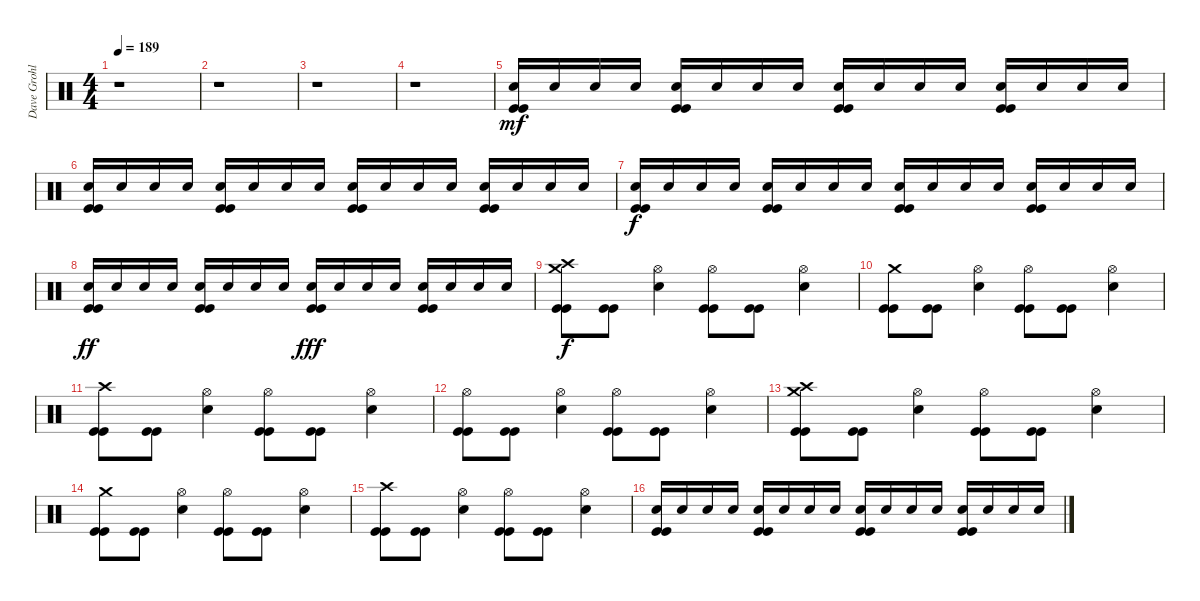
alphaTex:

\track ("Dave Grohl (Drums)" "Dave Grohl") {instrument percussion}
\staff {score}
\articulation defaults
\ts (4 4)
\tempo 189
\clef neutral
\ks c
r.1{dy mf} |
r.1 |
r.1 |
r.1 |
("Electric Snare (hit)" "Kick (hit)" "Kick (hit)").16 "Electric Snare (hit)".16 "Electric Snare (hit)".16 "Electric Snare (hit)".16 ("Electric Snare (hit)" "Kick (hit)" "Kick (hit)").16 "Electric Snare (hit)".16 "Electric Snare (hit)".16 "Electric Snare (hit)".16 ("Electric Snare (hit)" "Kick (hit)" "Kick (hit)").16 "Electric Snare (hit)".16 "Electric Snare (hit)".16 "Electric Snare (hit)".16 ("Electric Snare (hit)" "Kick (hit)" "Kick (hit)").16 "Electric Snare (hit)".16 "Electric Snare (hit)".16 "Electric Snare (hit)".16 |
("Electric Snare (hit)" "Kick (hit)" "Kick (hit)").16 "Electric Snare (hit)".16 "Electric Snare (hit)".16 "Electric Snare (hit)".16 ("Electric Snare (hit)" "Kick (hit)" "Kick (hit)").16 "Electric Snare (hit)".16 "Electric Snare (hit)".16 "Electric Snare (hit)".16 ("Electric Snare (hit)" "Kick (hit)" "Kick (hit)").16 "Electric Snare (hit)".16 "Electric Snare (hit)".16 "Electric Snare (hit)".16 ("Electric Snare (hit)" "Kick (hit)" "Kick (hit)").16 "Electric Snare (hit)".16 "Electric Snare (hit)".16 "Electric Snare (hit)".16 |
("Electric Snare (hit)" "Kick (hit)" "Kick (hit)").16{dy f} "Electric Snare (hit)".16 "Electric Snare (hit)".16 "Electric Snare (hit)".16 ("Electric Snare (hit)" "Kick (hit)" "Kick (hit)").16 "Electric Snare (hit)".16 "Electric Snare (hit)".16 "Electric Snare (hit)".16 ("Electric Snare (hit)" "Kick (hit)" "Kick (hit)").16 "Electric Snare (hit)".16 "Electric Snare (hit)".16 "Electric Snare (hit)".16 ("Electric Snare (hit)" "Kick (hit)" "Kick (hit)").16 "Electric Snare (hit)".16 "Electric Snare (hit)".16 "Electric Snare (hit)".16 |
("Electric Snare (hit)" "Kick (hit)" "Kick (hit)").16{dy ff} "Electric Snare (hit)".16 "Electric Snare (hit)".16 "Electric Snare (hit)".16 ("Electric Snare (hit)" "Kick (hit)" "Kick (hit)").16 "Electric Snare (hit)".16 "Electric Snare (hit)".16 "Electric Snare (hit)".16 ("Electric Snare (hit)" "Kick (hit)" "Kick (hit)").16{dy fff} "Electric Snare (hit)".16 "Electric Snare (hit)".16 "Electric Snare (hit)".16 ("Electric Snare (hit)" "Kick (hit)" "Kick (hit)").16 "Electric Snare (hit)".16 "Electric Snare (hit)".16 "Electric Snare (hit)".16 |
("Crash high (hit)" "Crash medium (hit)" "Kick (hit)" "Kick (hit)").8{dy f} ("Kick (hit)" "Kick (hit)").8 ("Hi-Hat (open)" "Electric Snare (hit)").4 ("Hi-Hat (open)" "Kick (hit)" "Kick (hit)").8 ("Kick (hit)" "Kick (hit)").8 ("Hi-Hat (open)" "Electric Snare (hit)").4 |
("Crash medium (hit)" "Kick (hit)" "Kick (hit)").8 ("Kick (hit)" "Kick (hit)").8 ("Hi-Hat (open)" "Electric Snare (hit)").4 ("Hi-Hat (open)" "Kick (hit)" "Kick (hit)").8 ("Kick (hit)" "Kick (hit)").8 ("Hi-Hat (open)" "Electric Snare (hit)").4 |
("Crash high (hit)" "Kick (hit)" "Kick (hit)").8 ("Kick (hit)" "Kick (hit)").8 ("Hi-Hat (open)" "Electric Snare (hit)").4 ("Hi-Hat (open)" "Kick (hit)" "Kick (hit)").8 ("Kick (hit)" "Kick (hit)").8 ("Hi-Hat (open)" "Electric Snare (hit)").4 |
("Hi-Hat (open)" "Kick (hit)" "Kick (hit)").8 ("Kick (hit)" "Kick (hit)").8 ("Hi-Hat (open)" "Electric Snare (hit)").4 ("Hi-Hat (open)" "Kick (hit)" "Kick (hit)").8 ("Kick (hit)" "Kick (hit)").8 ("Hi-Hat (open)" "Electric Snare (hit)").4 |
("Crash high (hit)" "Crash medium (hit)" "Kick (hit)" "Kick (hit)").8 ("Kick (hit)" "Kick (hit)").8 ("Hi-Hat (open)" "Electric Snare (hit)").4 ("Hi-Hat (open)" "Kick (hit)" "Kick (hit)").8 ("Kick (hit)" "Kick (hit)").8 ("Hi-Hat (open)" "Electric Snare (hit)").4 |
("Crash medium (hit)" "Kick (hit)" "Kick (hit)").8 ("Kick (hit)" "Kick (hit)").8 ("Hi-Hat (open)" "Electric Snare (hit)").4 ("Hi-Hat (open)" "Kick (hit)" "Kick (hit)").8 ("Kick (hit)" "Kick (hit)").8 ("Hi-Hat (open)" "Electric Snare (hit)").4 |
("Crash high (hit)" "Kick (hit)" "Kick (hit)").8 ("Kick (hit)" "Kick (hit)").8 ("Hi-Hat (open)" "Electric Snare (hit)").4 ("Hi-Hat (open)" "Kick (hit)" "Kick (hit)").8 ("Kick (hit)" "Kick (hit)").8 ("Hi-Hat (open)" "Electric Snare (hit)").4 |
("Electric Snare (hit)" "Kick (hit)" "Kick (hit)").16 "Electric Snare (hit)".16 "Electric Snare (hit)".16 "Electric Snare (hit)".16 ("Electric Snare (hit)" "Kick (hit)" "Kick (hit)").16 "Electric Snare (hit)".16 "Electric Snare (hit)".16 "Electric Snare (hit)".16 ("Electric Snare (hit)" "Kick (hit)" "Kick (hit)").16 "Electric Snare (hit)".16 "Electric Snare (hit)".16 "Electric Snare (hit)".16 ("Electric Snare (hit)" "Kick (hit)" "Kick (hit)").16 "Electric Snare (hit)".16 "Electric Snare (hit)".16 "Electric Snare (hit)".16
